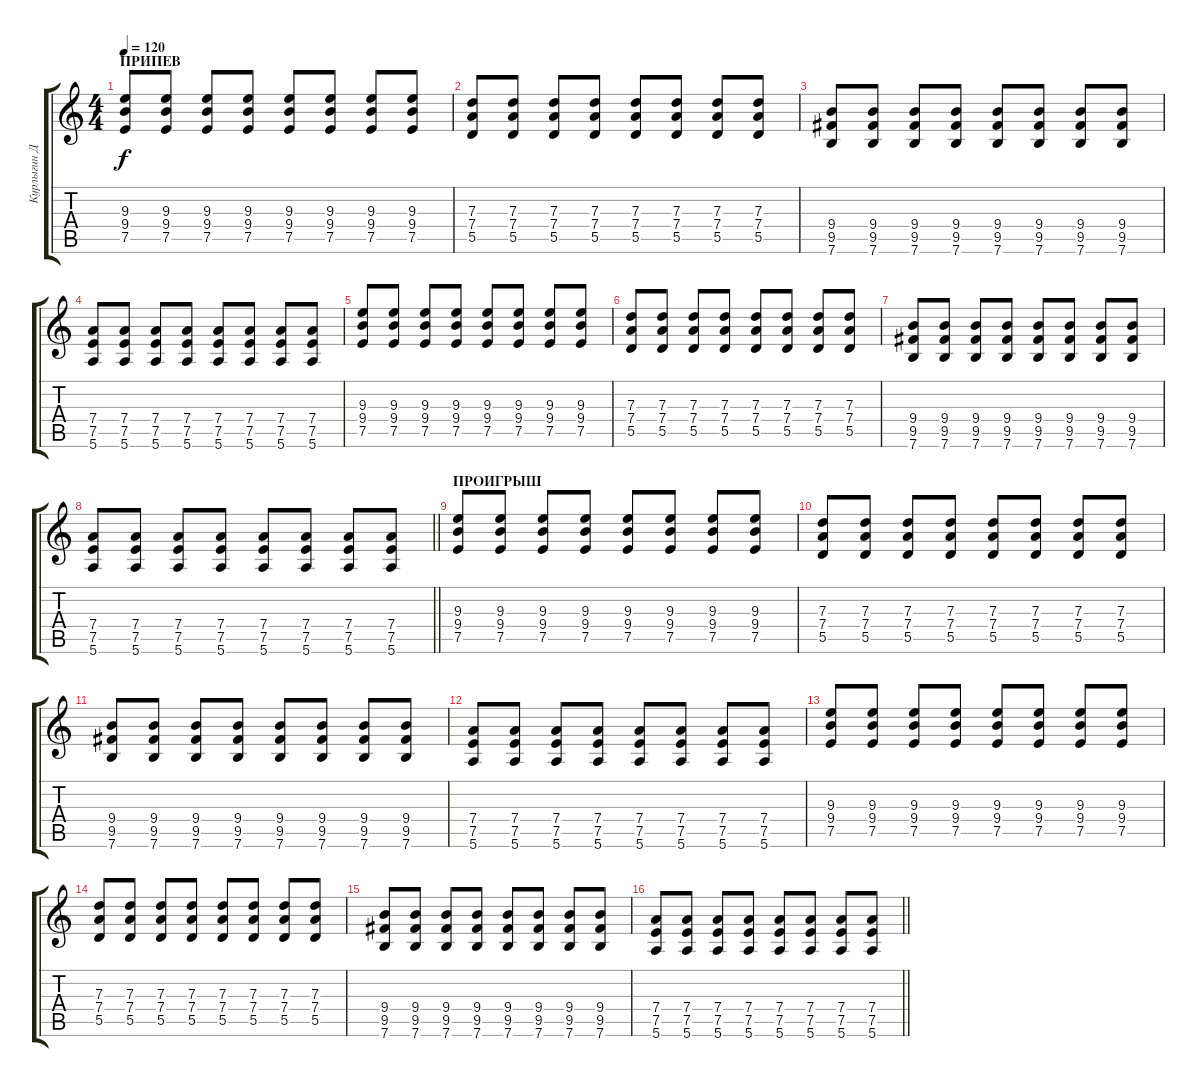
\track ("Курлыгин Дмитрий" "Курлыгин Д") {instrument distortionguitar}
\staff {score tabs}
\tuning (E4 B3 G3 D3 A2 E2) {hide}
\ts (4 4)
\section ("" "ПРИПЕВ")
\tempo 120
\clef g2
\ks c
(9.3 9.4 7.5).8{dy f} (9.3 9.4 7.5).8 (9.3 9.4 7.5).8 (9.3 9.4 7.5).8 (9.3 9.4 7.5).8 (9.3 9.4 7.5).8 (9.3 9.4 7.5).8 (9.3 9.4 7.5).8 |
(7.3 7.4 5.5).8 (7.3 7.4 5.5).8 (7.3 7.4 5.5).8 (7.3 7.4 5.5).8 (7.3 7.4 5.5).8 (7.3 7.4 5.5).8 (7.3 7.4 5.5).8 (7.3 7.4 5.5).8 |
(9.4 9.5 7.6).8 (9.4 9.5 7.6).8 (9.4 9.5 7.6).8 (9.4 9.5 7.6).8 (9.4 9.5 7.6).8 (9.4 9.5 7.6).8 (9.4 9.5 7.6).8 (9.4 9.5 7.6).8 |
(7.4 7.5 5.6).8 (7.4 7.5 5.6).8 (7.4 7.5 5.6).8 (7.4 7.5 5.6).8 (7.4 7.5 5.6).8 (7.4 7.5 5.6).8 (7.4 7.5 5.6).8 (7.4 7.5 5.6).8 |
(9.3 9.4 7.5).8 (9.3 9.4 7.5).8 (9.3 9.4 7.5).8 (9.3 9.4 7.5).8 (9.3 9.4 7.5).8 (9.3 9.4 7.5).8 (9.3 9.4 7.5).8 (9.3 9.4 7.5).8 |
(7.3 7.4 5.5).8 (7.3 7.4 5.5).8 (7.3 7.4 5.5).8 (7.3 7.4 5.5).8 (7.3 7.4 5.5).8 (7.3 7.4 5.5).8 (7.3 7.4 5.5).8 (7.3 7.4 5.5).8 |
(9.4 9.5 7.6).8 (9.4 9.5 7.6).8 (9.4 9.5 7.6).8 (9.4 9.5 7.6).8 (9.4 9.5 7.6).8 (9.4 9.5 7.6).8 (9.4 9.5 7.6).8 (9.4 9.5 7.6).8 |
\barLineRight lightlight
(7.4 7.5 5.6).8 (7.4 7.5 5.6).8 (7.4 7.5 5.6).8 (7.4 7.5 5.6).8 (7.4 7.5 5.6).8 (7.4 7.5 5.6).8 (7.4 7.5 5.6).8 (7.4 7.5 5.6).8 |
\section ("" "ПРОИГРЫШ")
(9.3 9.4 7.5).8 (9.3 9.4 7.5).8 (9.3 9.4 7.5).8 (9.3 9.4 7.5).8 (9.3 9.4 7.5).8 (9.3 9.4 7.5).8 (9.3 9.4 7.5).8 (9.3 9.4 7.5).8 |
(7.3 7.4 5.5).8 (7.3 7.4 5.5).8 (7.3 7.4 5.5).8 (7.3 7.4 5.5).8 (7.3 7.4 5.5).8 (7.3 7.4 5.5).8 (7.3 7.4 5.5).8 (7.3 7.4 5.5).8 |
(9.4 9.5 7.6).8 (9.4 9.5 7.6).8 (9.4 9.5 7.6).8 (9.4 9.5 7.6).8 (9.4 9.5 7.6).8 (9.4 9.5 7.6).8 (9.4 9.5 7.6).8 (9.4 9.5 7.6).8 |
(7.4 7.5 5.6).8 (7.4 7.5 5.6).8 (7.4 7.5 5.6).8 (7.4 7.5 5.6).8 (7.4 7.5 5.6).8 (7.4 7.5 5.6).8 (7.4 7.5 5.6).8 (7.4 7.5 5.6).8 |
(9.3 9.4 7.5).8 (9.3 9.4 7.5).8 (9.3 9.4 7.5).8 (9.3 9.4 7.5).8 (9.3 9.4 7.5).8 (9.3 9.4 7.5).8 (9.3 9.4 7.5).8 (9.3 9.4 7.5).8 |
(7.3 7.4 5.5).8 (7.3 7.4 5.5).8 (7.3 7.4 5.5).8 (7.3 7.4 5.5).8 (7.3 7.4 5.5).8 (7.3 7.4 5.5).8 (7.3 7.4 5.5).8 (7.3 7.4 5.5).8 |
(9.4 9.5 7.6).8 (9.4 9.5 7.6).8 (9.4 9.5 7.6).8 (9.4 9.5 7.6).8 (9.4 9.5 7.6).8 (9.4 9.5 7.6).8 (9.4 9.5 7.6).8 (9.4 9.5 7.6).8 |
\barLineRight lightlight
(7.4 7.5 5.6).8 (7.4 7.5 5.6).8 (7.4 7.5 5.6).8 (7.4 7.5 5.6).8 (7.4 7.5 5.6).8 (7.4 7.5 5.6).8 (7.4 7.5 5.6).8 (7.4 7.5 5.6).8
